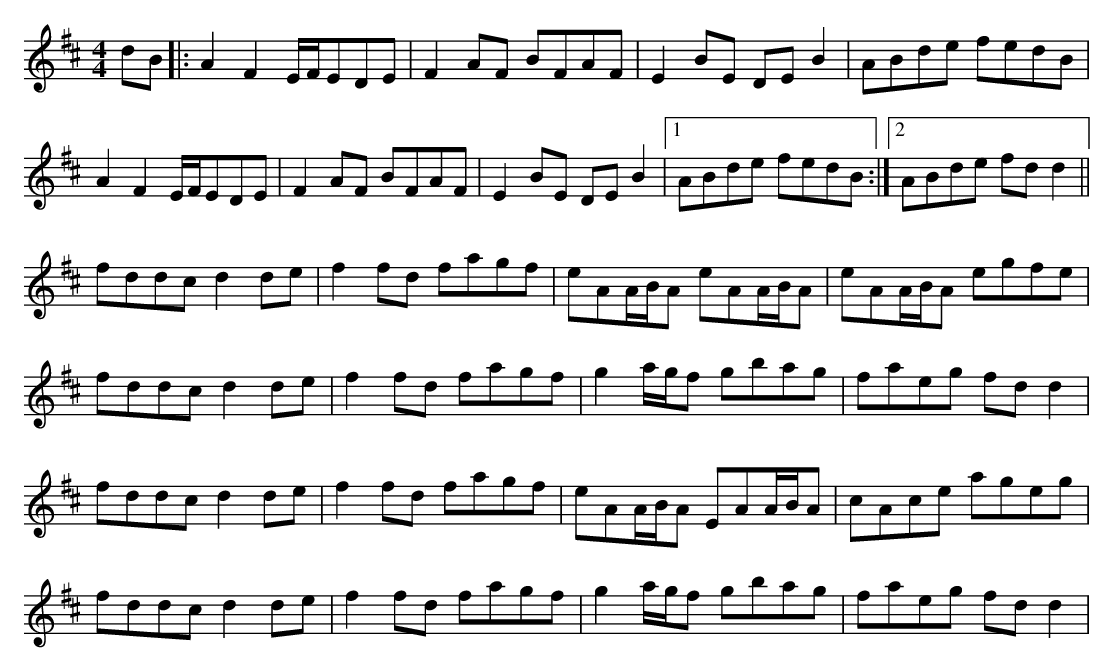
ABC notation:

X:1
M:4/4
K:D
dB|:A2F2 E/F/EDE|F2AF BFAF|E2BE DEB2|ABde fedB|
A2F2 E/F/EDE|F2AF BFAF|E2BE DEB2|1 ABde fedB:|2 ABde fdd2||
fddc d2de|f2fd fagf|eAA/B/A eAA/B/A|eAA/B/A egfe|
fddc d2de|f2fd fagf|g2a/g/f gbag|faeg fdd2|
fddc d2de|f2fd fagf|eAA/B/A EAA/B/A|cAce ageg|
fddc d2de|f2fd fagf|g2a/g/f gbag|faeg fdd2|
